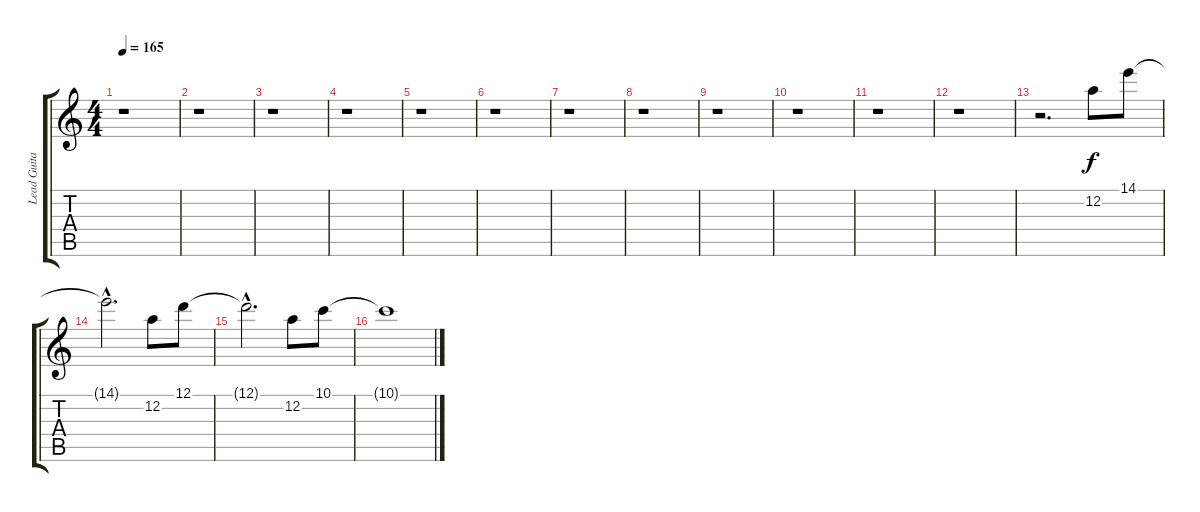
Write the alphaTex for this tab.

\track ("Lead Guitar" "Lead Guita") {instrument overdrivenguitar}
\staff {score tabs}
\tuning (D4 A3 F3 C3 G2 D2) {hide}
\ts (4 4)
\tempo 165
\clef g2
\ks c
r.1{dy f} |
r.1 |
r.1 |
r.1 |
r.1 |
r.1 |
r.1 |
r.1 |
r.1 |
r.1 |
r.1 |
r.1 |
r.2{d} 12.2.8 14.1.8 |
14.1{hac t}.2{d} 12.2.8 12.1.8 |
12.1{hac t}.2{d} 12.2.8 10.1.8 |
10.1{t}.1
